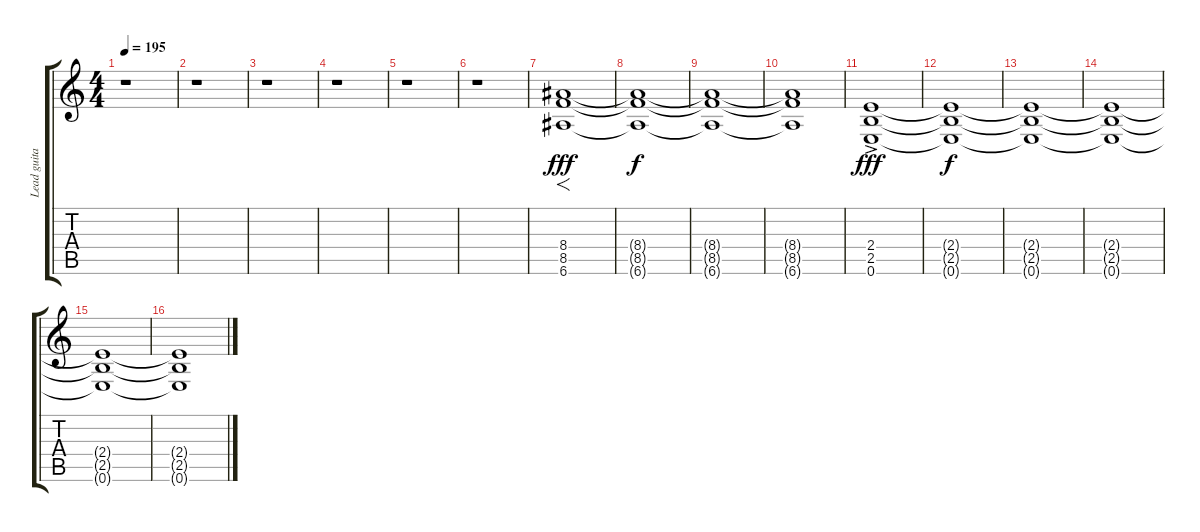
\track ("Lead guitar" "Lead guita") {instrument overdrivenguitar}
\staff {score tabs}
\tuning (E4 B3 G3 D3 A2 E2) {hide}
\ts (4 4)
\tempo 195
\clef g2
\ks c
r.1{dy f} |
r.1 |
r.1 |
r.1 |
r.1 |
r.1 |
(8.4 8.5 6.6).1{f dy fff instrument acousticgrandpiano} |
(8.4{t} 8.5{t} 6.6{t}).1{dy f} |
(8.4{t} 8.5{t} 6.6{t}).1 |
(8.4{t} 8.5{t} 6.6{t}).1 |
(2.4{ac} 2.5 0.6).1{dy fff instrument acousticgrandpiano} |
(2.4{t} 2.5{t} 0.6{t}).1{dy f} |
(2.4{t} 2.5{t} 0.6{t}).1 |
(2.4{t} 2.5{t} 0.6{t}).1 |
(2.4{t} 2.5{t} 0.6{t}).1 |
(2.4{t} 2.5{t} 0.6{t}).1
